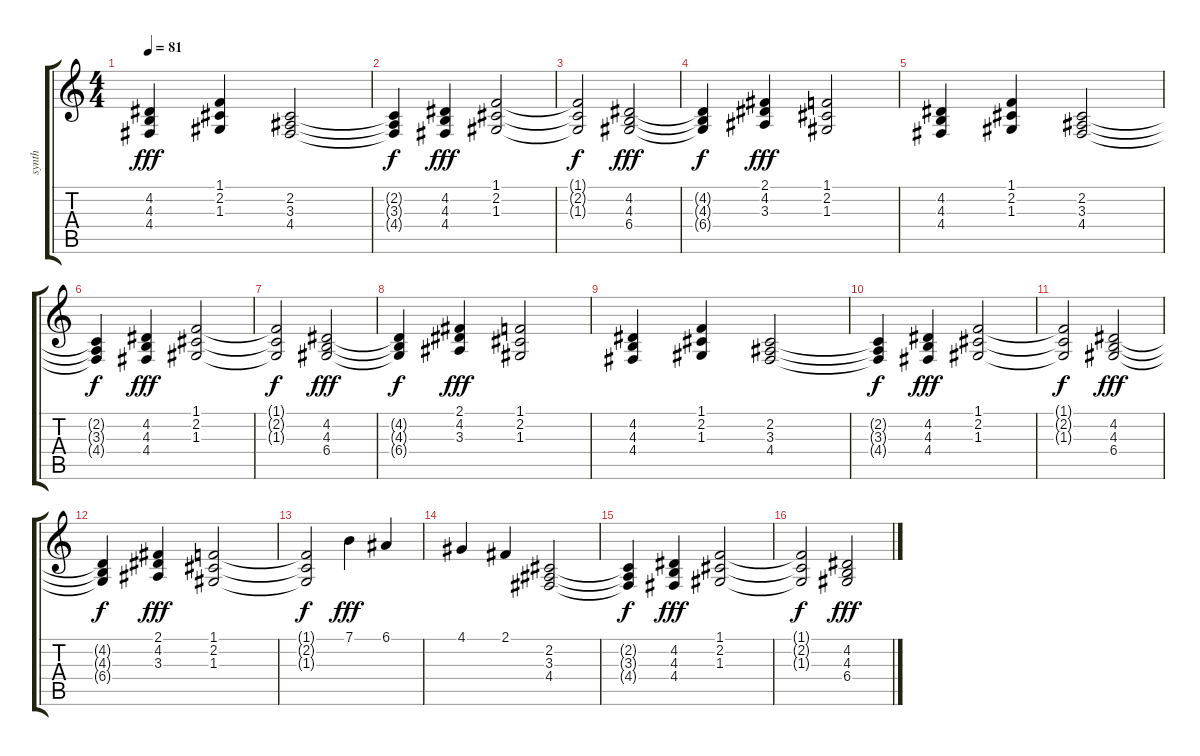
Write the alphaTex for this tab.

\track ("synth   " "synth   ") {instrument synthstrings1}
\staff {score tabs}
\tuning (E4 B3 G3 D3 A2 E2) {hide}
\ts (4 4)
\tempo 81
\clef g2
\ks c
(4.2 4.3 4.4).4{dy fff} (1.1 2.2 1.3).4 (2.2 3.3 4.4).2 |
(2.2{t} 3.3{t} 4.4{t}).4{dy f} (4.2 4.3 4.4).4{dy fff} (1.1 2.2 1.3).2 |
(1.1{t} 2.2{t} 1.3{t}).2{dy f} (4.2 4.3 6.4).2{dy fff} |
(4.2{t} 4.3{t} 6.4{t}).4{dy f} (2.1 4.2 3.3).4{dy fff} (1.1 2.2 1.3).2 |
(4.2 4.3 4.4).4 (1.1 2.2 1.3).4 (2.2 3.3 4.4).2 |
(2.2{t} 3.3{t} 4.4{t}).4{dy f} (4.2 4.3 4.4).4{dy fff} (1.1 2.2 1.3).2 |
(1.1{t} 2.2{t} 1.3{t}).2{dy f} (4.2 4.3 6.4).2{dy fff} |
(4.2{t} 4.3{t} 6.4{t}).4{dy f} (2.1 4.2 3.3).4{dy fff} (1.1 2.2 1.3).2 |
(4.2 4.3 4.4).4 (1.1 2.2 1.3).4 (2.2 3.3 4.4).2 |
(2.2{t} 3.3{t} 4.4{t}).4{dy f} (4.2 4.3 4.4).4{dy fff} (1.1 2.2 1.3).2 |
(1.1{t} 2.2{t} 1.3{t}).2{dy f} (4.2 4.3 6.4).2{dy fff} |
(4.2{t} 4.3{t} 6.4{t}).4{dy f} (2.1 4.2 3.3).4{dy fff} (1.1 2.2 1.3).2 |
(1.1{t} 2.2{t} 1.3{t}).2{dy f} 7.1.4{dy fff} 6.1.4 |
4.1.4 2.1.4 (2.2 3.3 4.4).2 |
(2.2{t} 3.3{t} 4.4{t}).4{dy f} (4.2 4.3 4.4).4{dy fff} (1.1 2.2 1.3).2 |
(1.1{t} 2.2{t} 1.3{t}).2{dy f} (4.2 4.3 6.4).2{dy fff}
